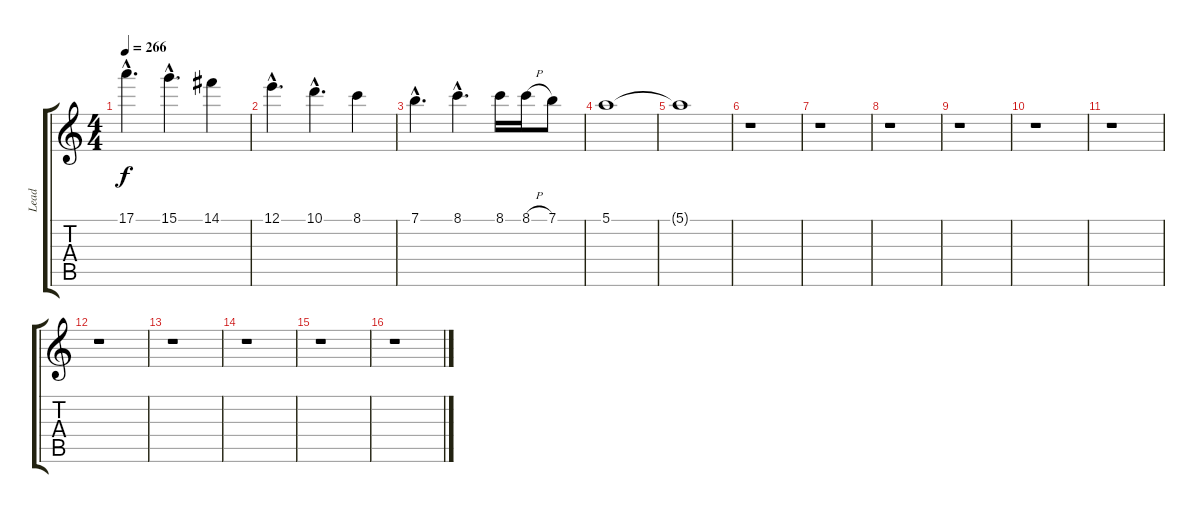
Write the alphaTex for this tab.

\track ("Lead" "Lead") {instrument overdrivenguitar}
\staff {score tabs}
\tuning (E4 B3 G3 D3 A2 E2) {hide}
\ts (4 4)
\tempo 266
\clef g2
\ks c
17.1{hac}.4{d dy f} 15.1{hac}.4{d} 14.1.4 |
12.1{hac}.4{d} 10.1{hac}.4{d} 8.1.4 |
7.1{hac}.4{d} 8.1{hac}.4{d} 8.1.16 8.1{h}.16 7.1.8 |
5.1.1 |
5.1{t}.1 |
r.1 |
r.1 |
r.1 |
r.1 |
r.1 |
r.1 |
r.1 |
r.1 |
r.1 |
r.1 |
r.1
